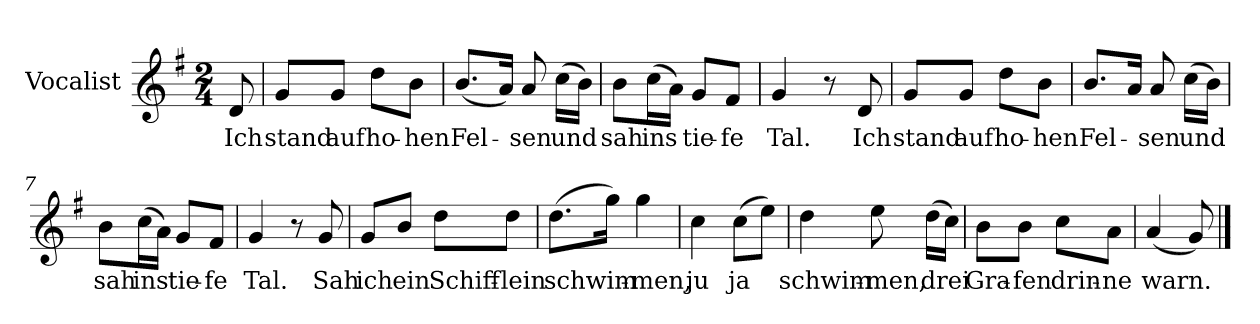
**kern	**text
*part1	*part1
*staff1	*staff1
*I"Vocalist	*
*k[f#]	*
*G:	*
*M2/4	*
=	=
8d	Ich
=1	=1
8gL	stand
8gJ	auf
8ddL	ho-
8bJ	-hen
=2	=2
(8.bL	Fel-
16aJk)	.
8a	-sen
(16ccLL	und
16bJJ)	.
=3	=3
8bL	sah
(16ccL	ins
16aJJ)	.
8gL	tie-
8f#J	-fe
=4	=4
4g	Tal.
8r	.
8d	Ich
=5	=5
8gL	stand
8gJ	auf
8ddL	ho-
8bJ	-hen
=6	=6
8.bL	Fel-
16aJk	.
8a	-sen
(16ccLL	und
16bJJ)	.
=7	=7
8bL	sah
(16ccL	ins
16aJJ)	.
8gL	tie-
8f#J	-fe
=8	=8
4g	Tal.
8r	.
8g	Sah
=9	=9
8gL	ich
8bJ	ein
8ddL	Schiff-
8ddJ	-lein
=10	=10
(8.ddL	schwim-
16ggJk)	.
4gg	-men,
=11	=11
4cc	ju
(8ccL	ja
8eeJ)	.
=12	=12
4dd	schwim-
8ee	-men,
(16ddLL	drei
16ccJJ)	.
=13	=13
8bL	Gra-
8bJ	-fen
8ccL	drin-
8aJ	-ne
=14	=14
(4a	warn.
8g)	.
==	==
*-	*-
